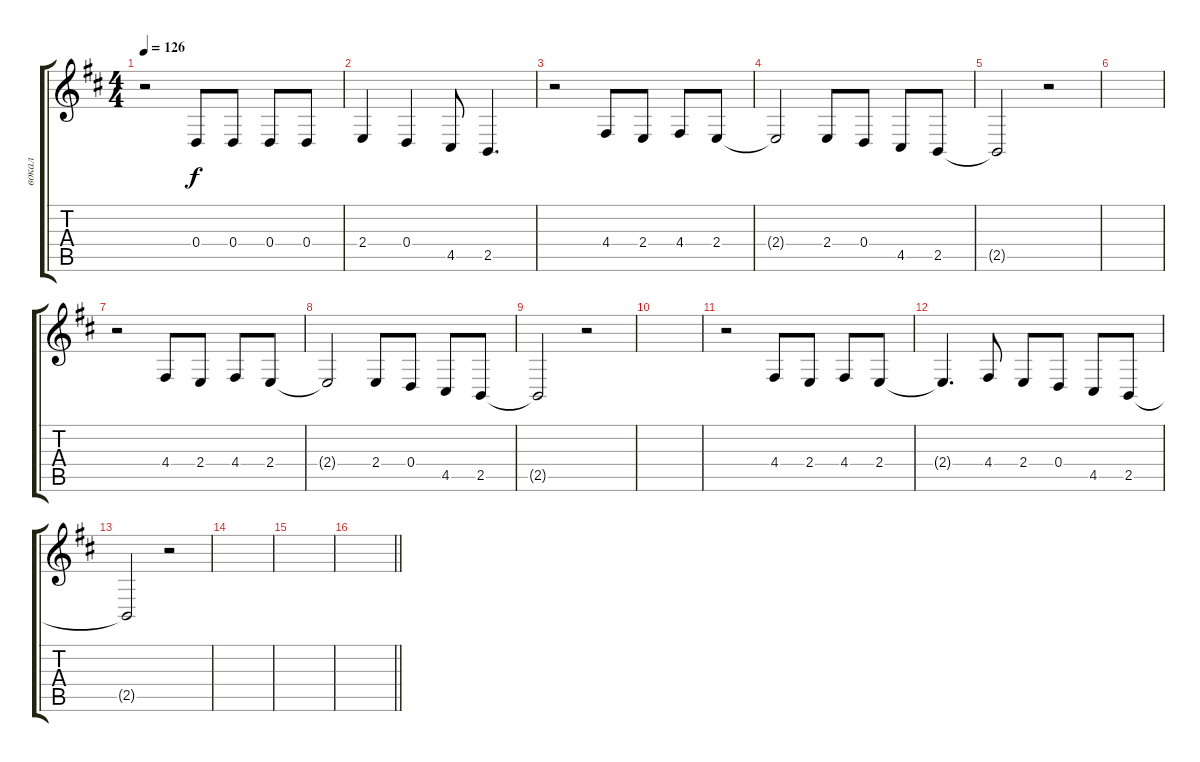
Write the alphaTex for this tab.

\track ("вокал" "вокал") {mute instrument orchestralharp}
\staff {score tabs}
\tuning (E4 B3 G3 D3 A2 E2) {hide}
\ts (4 4)
\tempo 126
\clef g2
\ks d
r.2{dy f} 0.4.8 0.4.8 0.4.8 0.4.8 |
2.4.4 0.4.4 4.5.8 2.5.4{d} |
r.2 4.4.8 2.4.8 4.4.8 2.4.8 |
2.4{t}.2 2.4.8 0.4.8 4.5.8 2.5.8 |
2.5{t}.2 r.2 |
|
r.2 4.4.8 2.4.8 4.4.8 2.4.8 |
2.4{t}.2 2.4.8 0.4.8 4.5.8 2.5.8 |
2.5{t}.2 r.2 |
|
r.2 4.4.8 2.4.8 4.4.8 2.4.8 |
2.4{t}.4{d} 4.4.8 2.4.8 0.4.8 4.5.8 2.5.8 |
2.5{t}.2 r.2 |
|
|
\barLineRight lightlight
